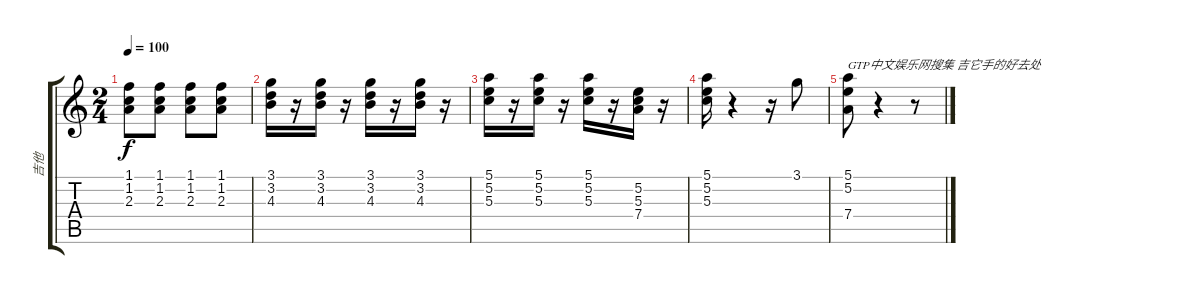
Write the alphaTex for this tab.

\track ("吉他" "吉他") {instrument acousticguitarsteel}
\staff {score tabs}
\tuning (E4 B3 G3 D3 A2 E2) {hide}
\ts (2 4)
\tempo 100
\clef g2
\ks c
(1.1 1.2 2.3).8{dy f} (1.1 1.2 2.3).8 (1.1 1.2 2.3).8 (1.1 1.2 2.3).8 |
(3.1 3.2 4.3).16 r.16 (3.1 3.2 4.3).16 r.16 (3.1 3.2 4.3).16 r.16 (3.1 3.2 4.3).16 r.16 |
(5.1 5.2 5.3).16 r.16 (5.1 5.2 5.3).16 r.16 (5.1 5.2 5.3).16 r.16 (5.2 5.3 7.4).16 r.16 |
(5.1 5.2 5.3).16 r.4 r.16 3.1.8 |
(5.1 5.2 7.4).8{txt "GTP中文娱乐网搜集 吉它手的好去处"} r.4 r.8
